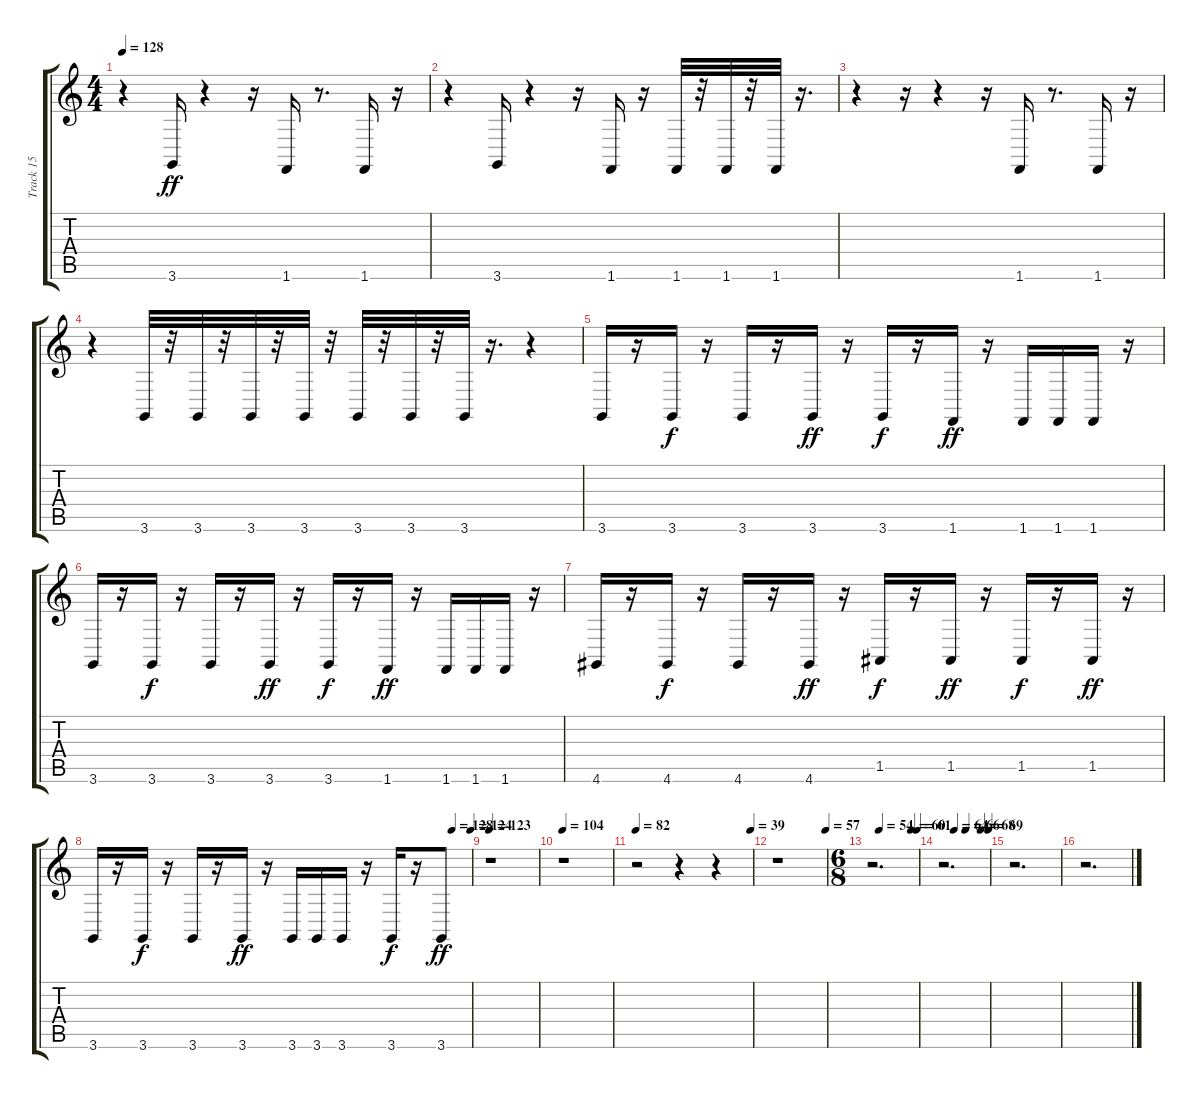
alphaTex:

\track ("Track 15" "Track 15") {instrument tuba}
\staff {score tabs}
\tuning (E4 B3 G3 D3 A2 E2) {hide}
\ts (4 4)
\tempo 128
\clef g2
\ks c
r.4{dy f} 3.6.16{dy ff} r.4 r.16 1.6.16 r.8{d} 1.6.16 r.16 |
r.4 3.6.16 r.4 r.16 1.6.16 r.16 1.6.32 r.32 1.6.32 r.32 1.6.32 r.16{d} |
r.4 r.16 r.4 r.16 1.6.16 r.8{d} 1.6.16 r.16 |
r.4 3.6.32 r.32 3.6.32 r.32 3.6.32 r.32 3.6.32 r.32 3.6.32 r.32 3.6.32 r.32 3.6.32 r.16{d} r.4 |
3.6.16 r.16 3.6.16{dy f} r.16 3.6.16 r.16 3.6.16{dy ff} r.16 3.6.16{dy f} r.16 1.6.16{dy ff} r.16 1.6.16 1.6.16 1.6.16 r.16 |
3.6.16 r.16 3.6.16{dy f} r.16 3.6.16 r.16 3.6.16{dy ff} r.16 3.6.16{dy f} r.16 1.6.16{dy ff} r.16 1.6.16 1.6.16 1.6.16 r.16 |
4.6.16 r.16 4.6.16{dy f} r.16 4.6.16 r.16 4.6.16{dy ff} r.16 1.5.16{dy f} r.16 1.5.16{dy ff} r.16 1.5.16{dy f} r.16 1.5.16{dy ff} r.16 |
\tempo (128 0.95)
\tempo (124 1)
3.6.16 r.16 3.6.16{dy f} r.16 3.6.16 r.16 3.6.16{dy ff} r.16 3.6.16 3.6.16 3.6.16 r.16 3.6.16{dy f} r.16 3.6.8{dy ff} |
\tempo 123
r.1 |
\tempo 104
r.1 |
\tempo 82
\tempo (39 0.9895833333333334)
r.2 r.4 r.4 |
\tempo (57 1)
r.1 |
\ts (6 8)
\tempo (54 0.16666666666666666)
\tempo (60 0.8611111111111112)
\tempo (61 0.9861111111111112)
r.2{d} |
\tempo (64 0.25)
\tempo (66 0.5)
\tempo (68 0.8333333333333334)
\tempo (69 1)
r.2{d} |
r.2{d} |
r.2{d}
